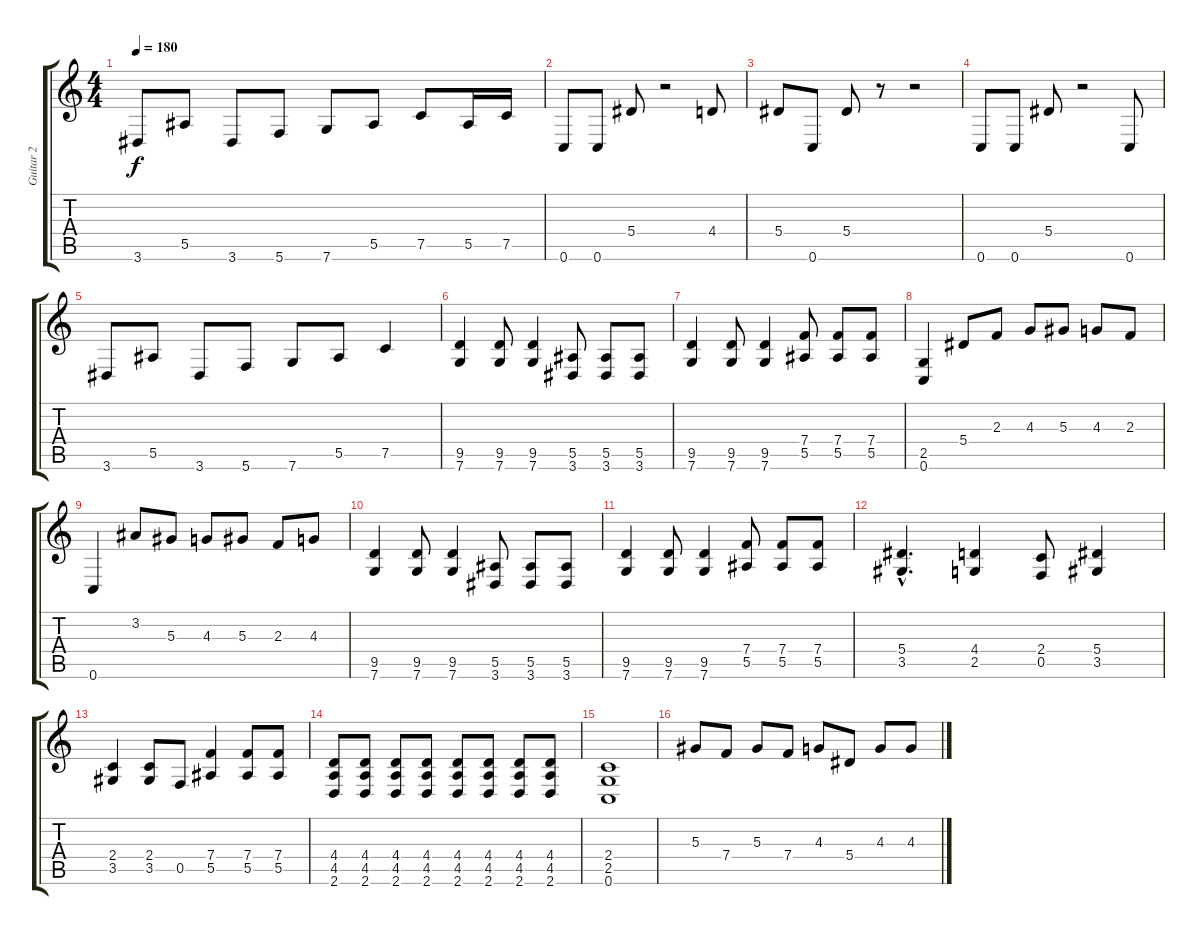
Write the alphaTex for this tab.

\track ("Guitar 2" "Guitar 2") {instrument overdrivenguitar}
\staff {score tabs}
\tuning (C4 G3 Eb3 Bb2 F2 C2) {hide}
\ts (4 4)
\tempo 180
\clef g2
\ks c
3.6.8{dy f} 5.5.8 3.6.8 5.6.8 7.6.8 5.5.8 7.5.8 5.5.16 7.5.16 |
0.6.8 0.6.8 5.4.8 r.2 4.4.8 |
5.4.8 0.6.8 5.4.8 r.8 r.2 |
0.6.8 0.6.8 5.4.8 r.2 0.6.8 |
3.6.8 5.5.8 3.6.8 5.6.8 7.6.8 5.5.8 7.5.4 |
(9.5 7.6).4 (9.5 7.6).8 (9.5 7.6).4 (5.5 3.6).8 (5.5 3.6).8 (5.5 3.6).8 |
(9.5 7.6).4 (9.5 7.6).8 (9.5 7.6).4 (7.4 5.5).8 (7.4 5.5).8 (7.4 5.5).8 |
(2.5 0.6).4 5.4.8 2.3.8 4.3.8 5.3.8 4.3.8 2.3.8 |
0.6.4 3.2.8 5.3.8 4.3.8 5.3.8 2.3.8 4.3.8 |
(9.5 7.6).4 (9.5 7.6).8 (9.5 7.6).4 (5.5 3.6).8 (5.5 3.6).8 (5.5 3.6).8 |
(9.5 7.6).4 (9.5 7.6).8 (9.5 7.6).4 (7.4 5.5).8 (7.4 5.5).8 (7.4 5.5).8 |
(5.4{hac} 3.5{hac}).4{d} (4.4 2.5).4 (2.4 0.5).8 (5.4 3.5).4 |
(2.4 3.5).4 (2.4 3.5).8 0.5.8 (7.4 5.5).4 (7.4 5.5).8 (7.4 5.5).8 |
(4.4 4.5 2.6).8 (4.4 4.5 2.6).8 (4.4 4.5 2.6).8 (4.4 4.5 2.6).8 (4.4 4.5 2.6).8 (4.4 4.5 2.6).8 (4.4 4.5 2.6).8 (4.4 4.5 2.6).8 |
(2.4 2.5 0.6).1 |
5.3.8 7.4.8 5.3.8 7.4.8 4.3.8 5.4.8 4.3.8 4.3.8
